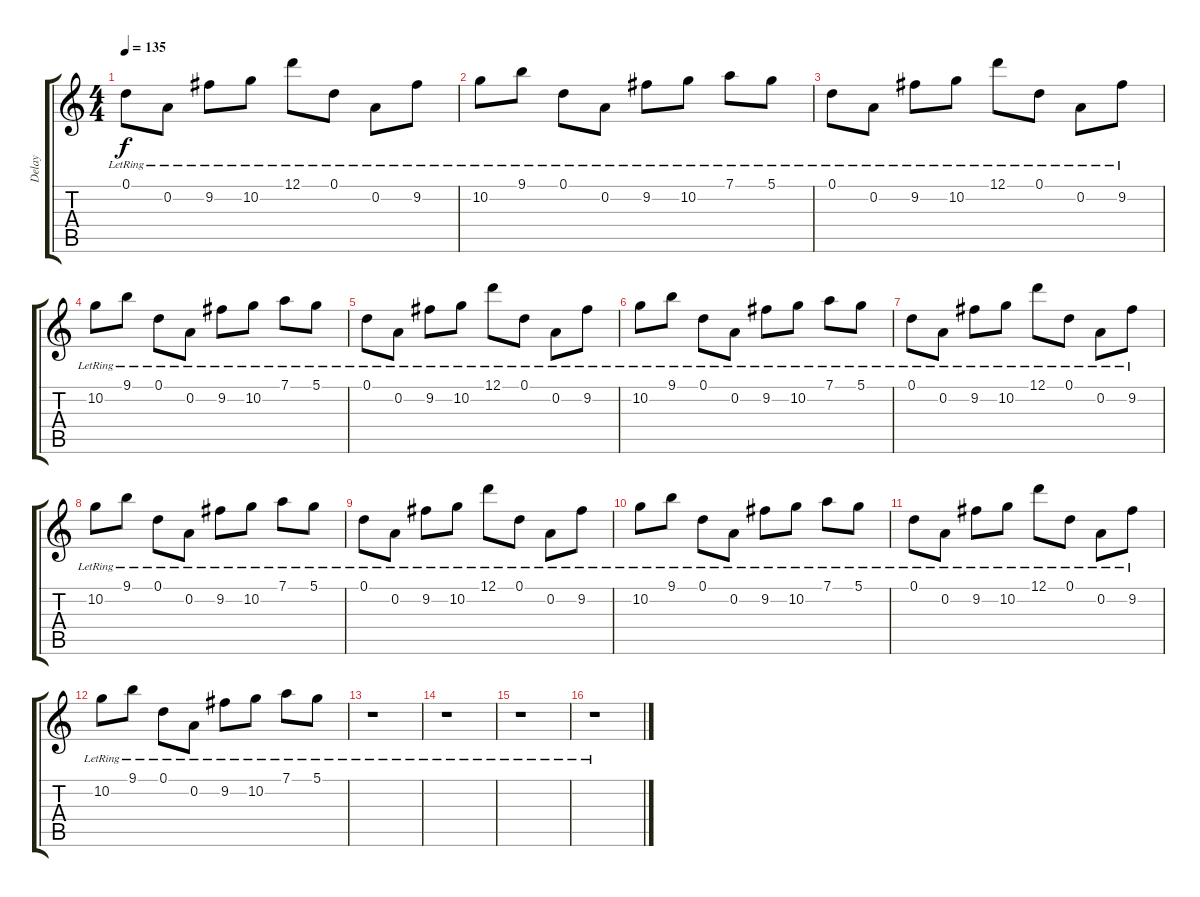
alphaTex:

\track ("Delay" "Delay") {instrument overdrivenguitar}
\staff {score tabs}
\tuning (D4 A3 F3 C3 G2 C2) {hide}
\ts (4 4)
\tempo 135
\clef g2
\ks c
0.1{lr}.8{dy f} 0.2{lr}.8 9.2{lr}.8 10.2{lr}.8 12.1{lr}.8 0.1{lr}.8 0.2{lr}.8 9.2{lr}.8 |
10.2{lr}.8 9.1{lr}.8 0.1{lr}.8 0.2{lr}.8 9.2{lr}.8 10.2{lr}.8 7.1{lr}.8 5.1{lr}.8 |
0.1{lr}.8 0.2{lr}.8 9.2{lr}.8 10.2{lr}.8 12.1{lr}.8 0.1{lr}.8 0.2{lr}.8 9.2{lr}.8 |
10.2{lr}.8 9.1{lr}.8 0.1{lr}.8 0.2{lr}.8 9.2{lr}.8 10.2{lr}.8 7.1{lr}.8 5.1{lr}.8 |
0.1{lr}.8 0.2{lr}.8 9.2{lr}.8 10.2{lr}.8 12.1{lr}.8 0.1{lr}.8 0.2{lr}.8 9.2{lr}.8 |
10.2{lr}.8 9.1{lr}.8 0.1{lr}.8 0.2{lr}.8 9.2{lr}.8 10.2{lr}.8 7.1{lr}.8 5.1{lr}.8 |
0.1{lr}.8 0.2{lr}.8 9.2{lr}.8 10.2{lr}.8 12.1{lr}.8 0.1{lr}.8 0.2{lr}.8 9.2{lr}.8 |
10.2{lr}.8 9.1{lr}.8 0.1{lr}.8 0.2{lr}.8 9.2{lr}.8 10.2{lr}.8 7.1{lr}.8 5.1{lr}.8 |
0.1{lr}.8 0.2{lr}.8 9.2{lr}.8 10.2{lr}.8 12.1{lr}.8 0.1{lr}.8 0.2{lr}.8 9.2{lr}.8 |
10.2{lr}.8 9.1{lr}.8 0.1{lr}.8 0.2{lr}.8 9.2{lr}.8 10.2{lr}.8 7.1{lr}.8 5.1{lr}.8 |
0.1{lr}.8 0.2{lr}.8 9.2{lr}.8 10.2{lr}.8 12.1{lr}.8 0.1{lr}.8 0.2{lr}.8 9.2{lr}.8 |
10.2{lr}.8 9.1{lr}.8 0.1{lr}.8 0.2{lr}.8 9.2{lr}.8 10.2{lr}.8 7.1{lr}.8 5.1{lr}.8 |
r.1 |
r.1 |
r.1 |
r.1
